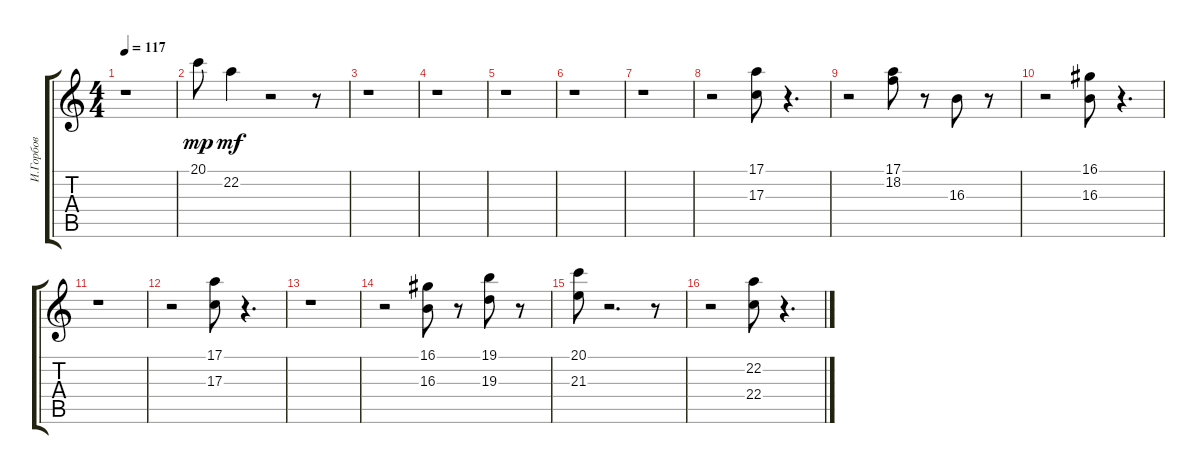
\track ("И.Горбов" "И.Горбов") {instrument pizzicatostrings}
\staff {score tabs}
\tuning (E4 B3 G3 D3 A2 E2) {hide}
\ts (4 4)
\tempo 117
\clef g2
\ks c
r.1{dy mf} |
20.1.8{dy mp} 22.2.4{dy mf} r.2 r.8 |
r.1 |
r.1 |
r.1 |
r.1 |
r.1 |
r.2 (17.1 17.3).8 r.4{d} |
r.2 (17.1 18.2).8 r.8 16.3.8 r.8 |
r.2 (16.1 16.3).8 r.4{d} |
r.1 |
r.2 (17.1 17.3).8 r.4{d} |
r.1 |
r.2 (16.1 16.3).8 r.8 (19.1 19.3).8 r.8 |
(20.1 21.3).8 r.2{d} r.8 |
r.2 (22.2 22.4).8 r.4{d}
